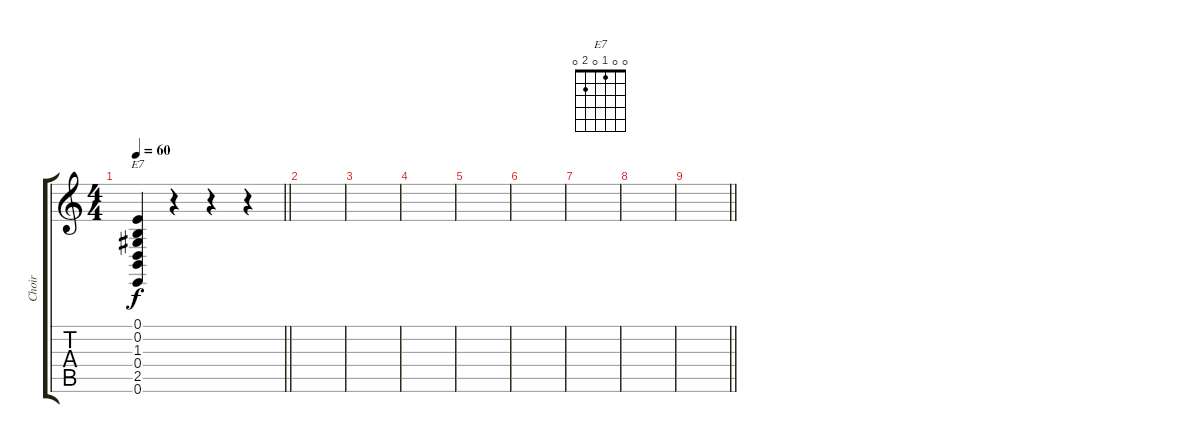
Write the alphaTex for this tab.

\track ("Choir" "Choir") {instrument choiraahs}
\staff {score tabs}
\tuning (E4 B3 G3 D3 A2 E2) {hide}
\chord ("E7" 0 0 1 0 2 0)
\ts (4 4)
\tempo 60
\clef g2
\barLineRight lightlight
\ks c
(0.1 0.2 1.3 0.4 2.5 0.6).4{ch "E7" dy f} r.4 r.4 r.4 |
|
|
|
|
|
|
|
\barLineRight lightlight
